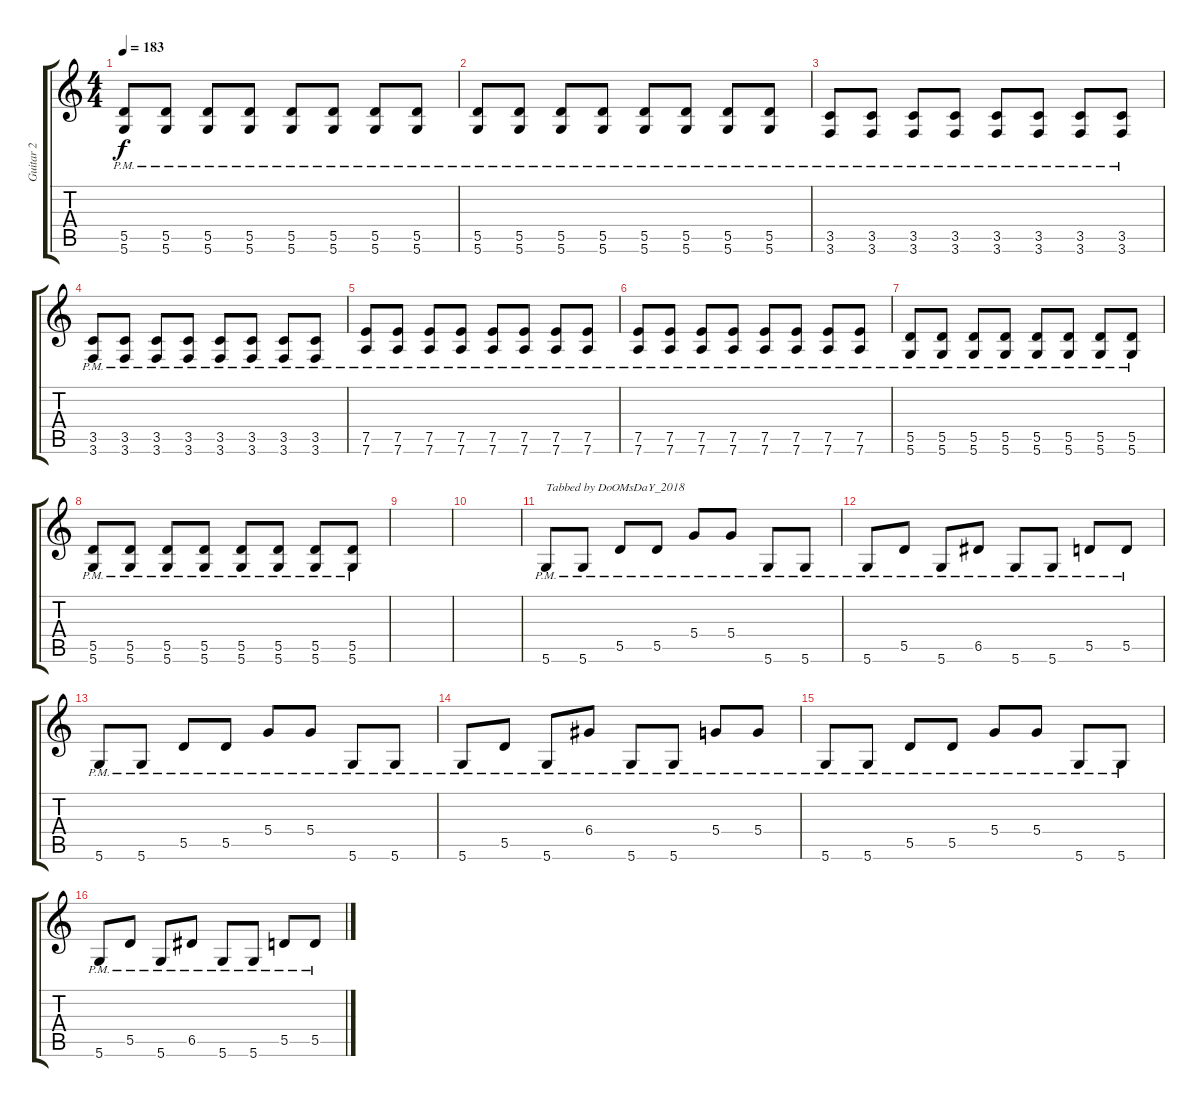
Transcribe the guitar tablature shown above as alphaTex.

\track ("Guitar 2" "Guitar 2") {instrument overdrivenguitar}
\staff {score tabs}
\tuning (E4 B3 G3 D3 A2 D2) {hide}
\ts (4 4)
\tempo 183
\clef g2
\ks c
(5.5{pm} 5.6{pm}).8{dy f} (5.5{pm} 5.6{pm}).8 (5.5{pm} 5.6{pm}).8 (5.5{pm} 5.6{pm}).8 (5.5{pm} 5.6{pm}).8 (5.5{pm} 5.6{pm}).8 (5.5{pm} 5.6{pm}).8 (5.5{pm} 5.6{pm}).8 |
(5.5{pm} 5.6{pm}).8 (5.5{pm} 5.6{pm}).8 (5.5{pm} 5.6{pm}).8 (5.5{pm} 5.6{pm}).8 (5.5{pm} 5.6{pm}).8 (5.5{pm} 5.6{pm}).8 (5.5{pm} 5.6{pm}).8 (5.5{pm} 5.6{pm}).8 |
(3.5{pm} 3.6{pm}).8 (3.5{pm} 3.6{pm}).8 (3.5{pm} 3.6{pm}).8 (3.5{pm} 3.6{pm}).8 (3.5{pm} 3.6{pm}).8 (3.5{pm} 3.6{pm}).8 (3.5{pm} 3.6{pm}).8 (3.5{pm} 3.6{pm}).8 |
(3.5{pm} 3.6{pm}).8 (3.5{pm} 3.6{pm}).8 (3.5{pm} 3.6{pm}).8 (3.5{pm} 3.6{pm}).8 (3.5{pm} 3.6{pm}).8 (3.5{pm} 3.6{pm}).8 (3.5{pm} 3.6{pm}).8 (3.5{pm} 3.6{pm}).8 |
(7.5{pm} 7.6{pm}).8 (7.5{pm} 7.6{pm}).8 (7.5{pm} 7.6{pm}).8 (7.5{pm} 7.6{pm}).8 (7.5{pm} 7.6{pm}).8 (7.5{pm} 7.6{pm}).8 (7.5{pm} 7.6{pm}).8 (7.5{pm} 7.6{pm}).8 |
(7.5{pm} 7.6{pm}).8 (7.5{pm} 7.6{pm}).8 (7.5{pm} 7.6{pm}).8 (7.5{pm} 7.6{pm}).8 (7.5{pm} 7.6{pm}).8 (7.5{pm} 7.6{pm}).8 (7.5{pm} 7.6{pm}).8 (7.5{pm} 7.6{pm}).8 |
(5.5{pm} 5.6{pm}).8 (5.5{pm} 5.6{pm}).8 (5.5{pm} 5.6{pm}).8 (5.5{pm} 5.6{pm}).8 (5.5{pm} 5.6{pm}).8 (5.5{pm} 5.6{pm}).8 (5.5{pm} 5.6{pm}).8 (5.5{pm} 5.6{pm}).8 |
(5.5{pm} 5.6{pm}).8 (5.5{pm} 5.6{pm}).8 (5.5{pm} 5.6{pm}).8 (5.5{pm} 5.6{pm}).8 (5.5{pm} 5.6{pm}).8 (5.5{pm} 5.6{pm}).8 (5.5{pm} 5.6{pm}).8 (5.5{pm} 5.6{pm}).8 |
|
|
5.6{pm}.8{txt "Tabbed by DoOMsDaY_2018" volume 10} 5.6{pm}.8 5.5{pm}.8 5.5{pm}.8 5.4{pm}.8 5.4{pm}.8 5.6{pm}.8 5.6{pm}.8 |
5.6{pm}.8 5.5{pm}.8 5.6{pm}.8 6.5{pm}.8 5.6{pm}.8 5.6{pm}.8 5.5{pm}.8 5.5{pm}.8 |
5.6{pm}.8 5.6{pm}.8 5.5{pm}.8 5.5{pm}.8 5.4{pm}.8 5.4{pm}.8 5.6{pm}.8 5.6{pm}.8 |
5.6{pm}.8 5.5{pm}.8 5.6{pm}.8 6.4{pm}.8 5.6{pm}.8 5.6{pm}.8 5.4{pm}.8 5.4{pm}.8 |
5.6{pm}.8 5.6{pm}.8 5.5{pm}.8 5.5{pm}.8 5.4{pm}.8 5.4{pm}.8 5.6{pm}.8 5.6{pm}.8 |
5.6{pm}.8 5.5{pm}.8 5.6{pm}.8 6.5{pm}.8 5.6{pm}.8 5.6{pm}.8 5.5{pm}.8 5.5{pm}.8
